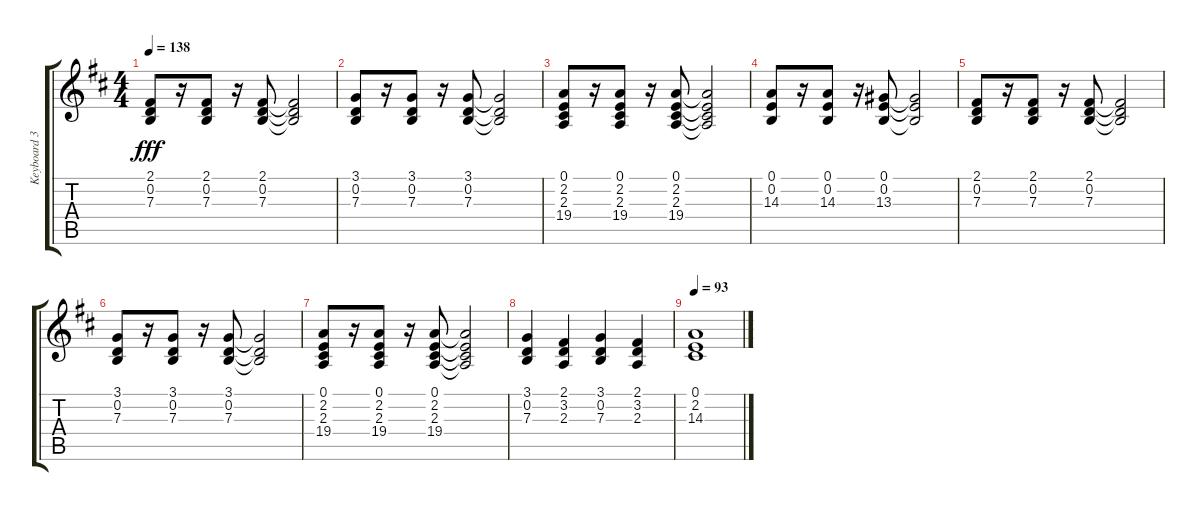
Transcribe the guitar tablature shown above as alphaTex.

\track ("Keyboard 3" "Keyboard 3") {instrument synthbrass1}
\staff {score tabs}
\tuning (E4 B3 G3 D3 A2 E2) {hide}
\ts (4 4)
\tempo 138
\clef g2
\ks d
(2.1 0.2 7.3).8{dy fff} r.16 (2.1 0.2 7.3).8 r.16 (2.1 0.2 7.3).8 (2.1{t} 0.2{t} 7.3{t}).2 |
(3.1 0.2 7.3).8 r.16 (3.1 0.2 7.3).8 r.16 (3.1 0.2 7.3).8 (3.1{t} 0.2{t} 7.3{t}).2 |
(0.1 2.2 2.3 19.4).8 r.16 (0.1 2.2 2.3 19.4).8 r.16 (0.1 2.2 2.3 19.4).8 (0.1{t} 2.2{t} 2.3{t} 19.4{t}).2 |
(0.1 0.2 14.3).8 r.16 (0.1 0.2 14.3).8 r.16 (0.1 0.2 13.3).8 (0.1{t} 0.2{t} 13.3{t}).2 |
(2.1 0.2 7.3).8 r.16 (2.1 0.2 7.3).8 r.16 (2.1 0.2 7.3).8 (2.1{t} 0.2{t} 7.3{t}).2 |
(3.1 0.2 7.3).8 r.16 (3.1 0.2 7.3).8 r.16 (3.1 0.2 7.3).8 (3.1{t} 0.2{t} 7.3{t}).2 |
(0.1 2.2 2.3 19.4).8 r.16 (0.1 2.2 2.3 19.4).8 r.16 (0.1 2.2 2.3 19.4).8 (0.1{t} 2.2{t} 2.3{t} 19.4{t}).2 |
(3.1 0.2 7.3).4 (2.1 3.2 2.3).4 (3.1 0.2 7.3).4 (2.1 3.2 2.3).4 |
\tempo 93
(0.1 2.2 14.3).1
